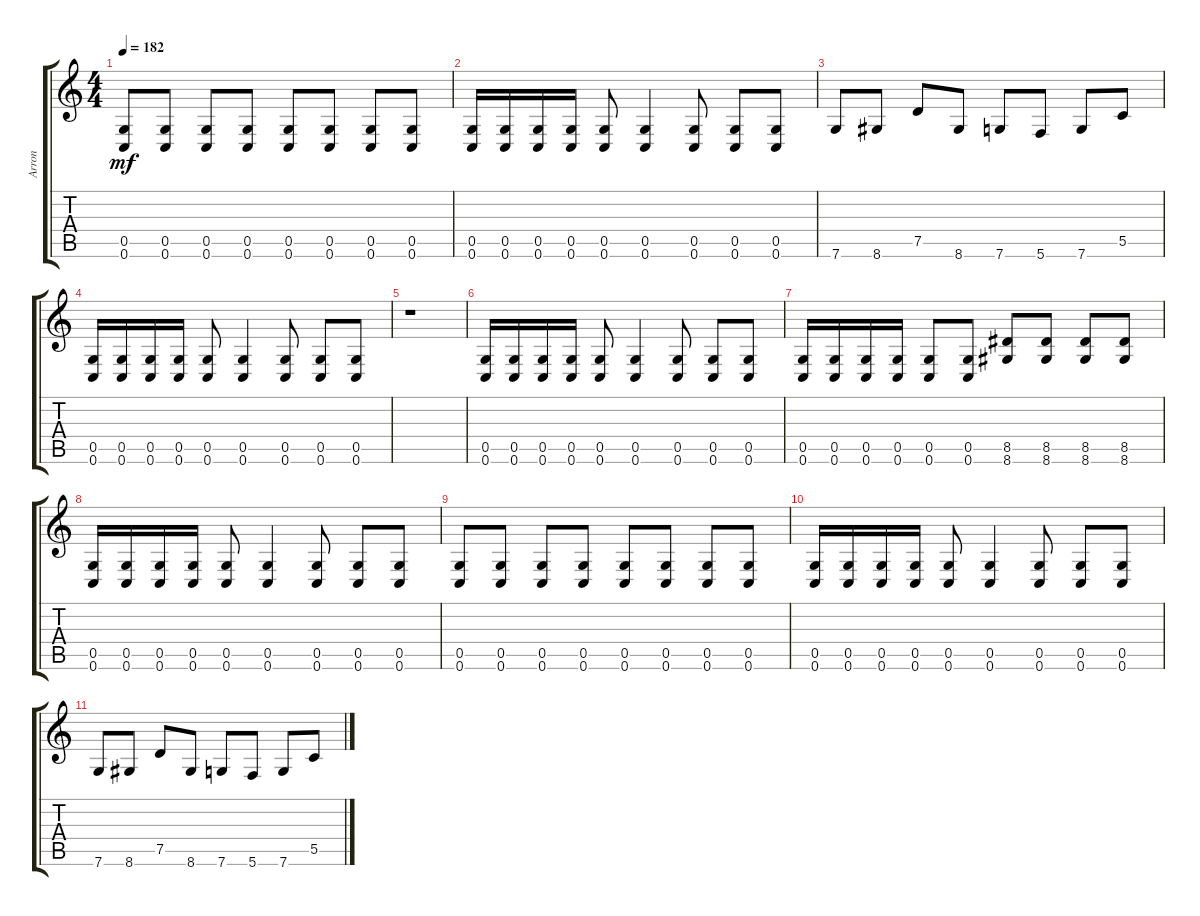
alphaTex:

\track ("Arron" "Arron") {instrument distortionguitar}
\staff {score tabs}
\tuning (D4 A3 F3 C3 G2 C2) {hide}
\ts (4 4)
\tempo 182
\clef g2
\ks c
(0.5 0.6).8{dy mf} (0.5 0.6).8 (0.5 0.6).8 (0.5 0.6).8 (0.5 0.6).8 (0.5 0.6).8 (0.5 0.6).8 (0.5 0.6).8 |
(0.5 0.6).16 (0.5 0.6).16 (0.5 0.6).16 (0.5 0.6).16 (0.5 0.6).8 (0.5 0.6).4 (0.5 0.6).8 (0.5 0.6).8 (0.5 0.6).8 |
7.6.8 8.6.8 7.5.8 8.6.8 7.6.8 5.6.8 7.6.8 5.5.8 |
(0.5 0.6).16 (0.5 0.6).16 (0.5 0.6).16 (0.5 0.6).16 (0.5 0.6).8 (0.5 0.6).4 (0.5 0.6).8 (0.5 0.6).8 (0.5 0.6).8 |
r.1 |
(0.5 0.6).16 (0.5 0.6).16 (0.5 0.6).16 (0.5 0.6).16 (0.5 0.6).8 (0.5 0.6).4 (0.5 0.6).8 (0.5 0.6).8 (0.5 0.6).8 |
(0.5 0.6).16 (0.5 0.6).16 (0.5 0.6).16 (0.5 0.6).16 (0.5 0.6).8 (0.5 0.6).8 (8.5 8.6).8 (8.5 8.6).8 (8.5 8.6).8 (8.5 8.6).8 |
(0.5 0.6).16 (0.5 0.6).16 (0.5 0.6).16 (0.5 0.6).16 (0.5 0.6).8 (0.5 0.6).4 (0.5 0.6).8 (0.5 0.6).8 (0.5 0.6).8 |
(0.5 0.6).8 (0.5 0.6).8 (0.5 0.6).8 (0.5 0.6).8 (0.5 0.6).8 (0.5 0.6).8 (0.5 0.6).8 (0.5 0.6).8 |
(0.5 0.6).16 (0.5 0.6).16 (0.5 0.6).16 (0.5 0.6).16 (0.5 0.6).8 (0.5 0.6).4 (0.5 0.6).8 (0.5 0.6).8 (0.5 0.6).8 |
7.6.8 8.6.8 7.5.8 8.6.8 7.6.8 5.6.8 7.6.8 5.5.8
